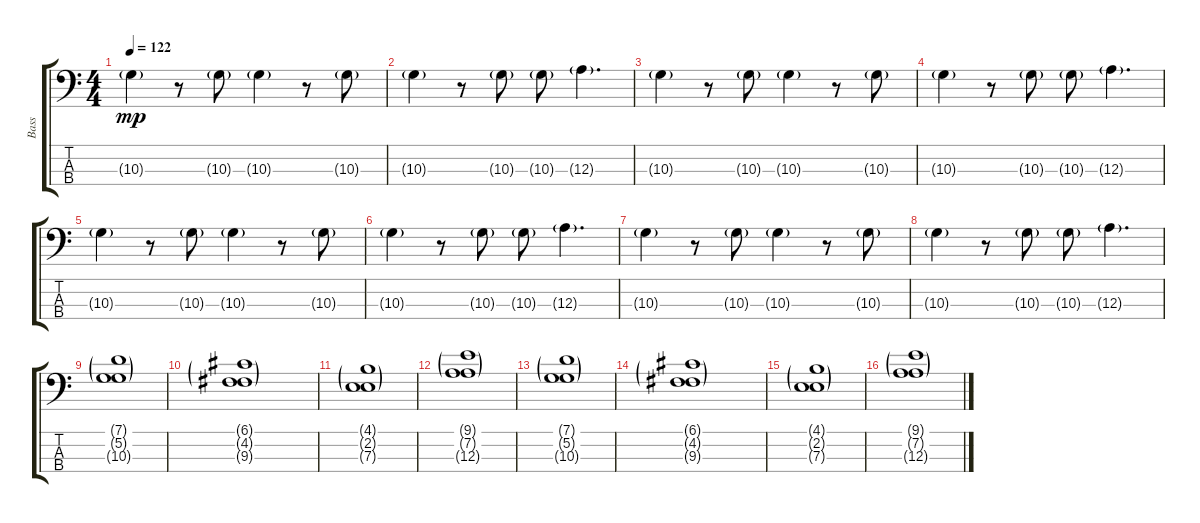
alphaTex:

\track ("Bass" "Bass") {instrument electricbassfinger}
\staff {score tabs}
\tuning (G2 D2 A1 E1) {hide}
\ts (4 4)
\tempo 122
\clef f4
\ks c
10.3{g}.4{dy mp} r.8 10.3{g}.8 10.3{g}.4 r.8 10.3{g}.8 |
10.3{g}.4 r.8 10.3{g}.8 10.3{g}.8 12.3{g}.4{d} |
10.3{g}.4 r.8 10.3{g}.8 10.3{g}.4 r.8 10.3{g}.8 |
10.3{g}.4 r.8 10.3{g}.8 10.3{g}.8 12.3{g}.4{d} |
10.3{g}.4 r.8 10.3{g}.8 10.3{g}.4 r.8 10.3{g}.8 |
10.3{g}.4 r.8 10.3{g}.8 10.3{g}.8 12.3{g}.4{d} |
10.3{g}.4 r.8 10.3{g}.8 10.3{g}.4 r.8 10.3{g}.8 |
10.3{g}.4 r.8 10.3{g}.8 10.3{g}.8 12.3{g}.4{d} |
(7.1{g} 5.2{g} 10.3{g}).1 |
(6.1{g} 4.2{g} 9.3{g}).1 |
(4.1{g} 2.2{g} 7.3{g}).1 |
(9.1{g} 7.2{g} 12.3{g}).1 |
(7.1{g} 5.2{g} 10.3{g}).1 |
(6.1{g} 4.2{g} 9.3{g}).1 |
(4.1{g} 2.2{g} 7.3{g}).1 |
(9.1{g} 7.2{g} 12.3{g}).1
